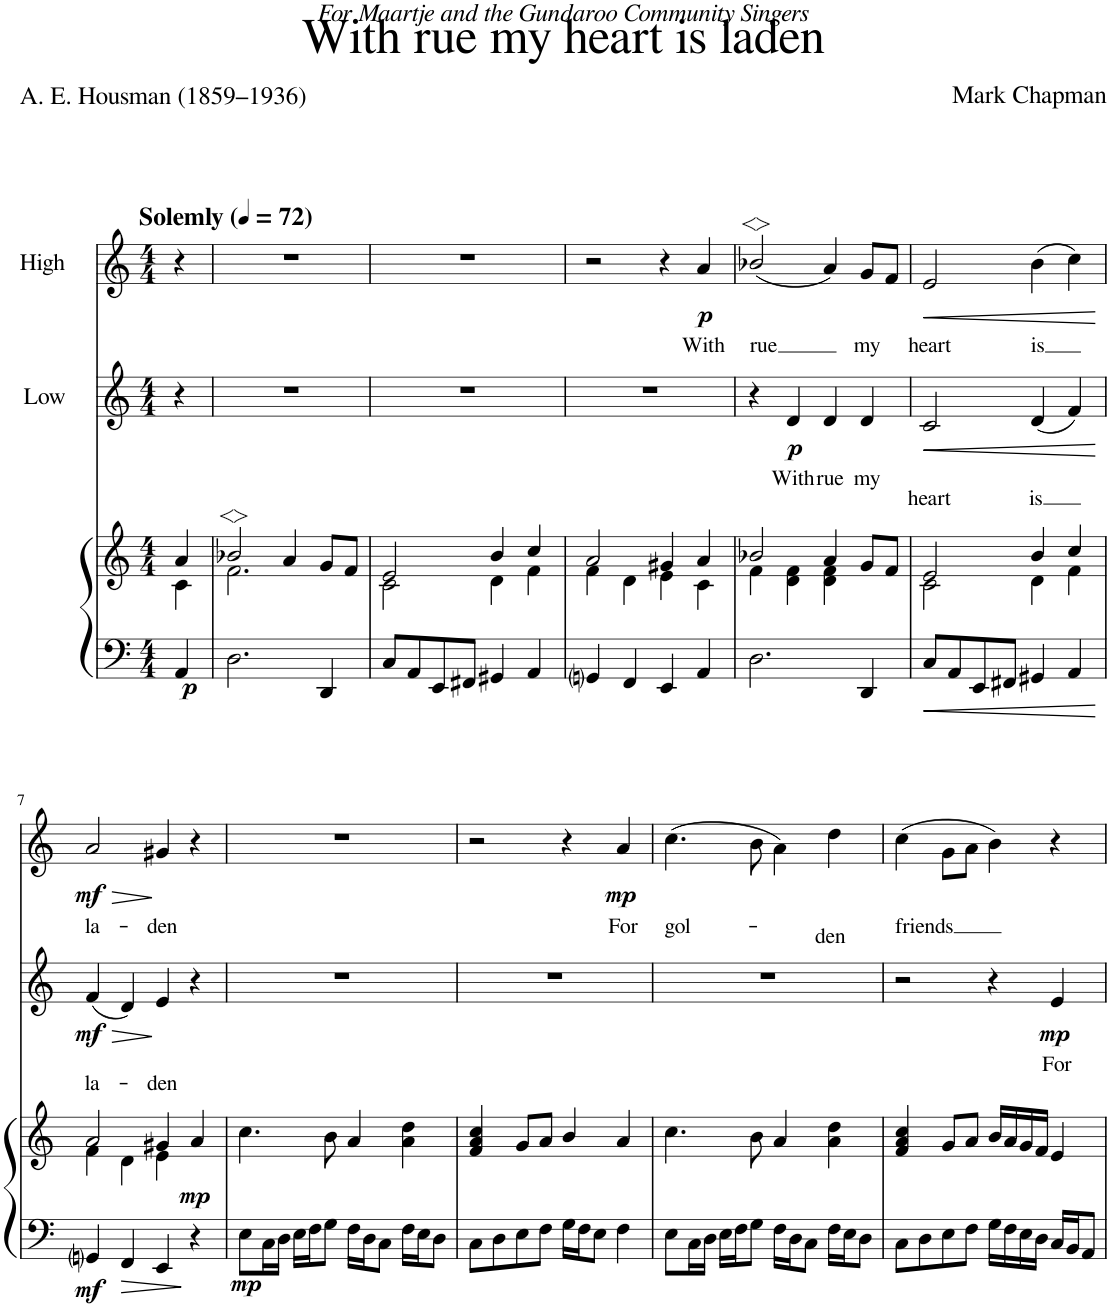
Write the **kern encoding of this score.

**kern	**kern	**dynam	**kern	**text	**dynam	**kern	**text	**dynam
*part3	*part3	*part3	*part2	*part2	*part2	*part1	*part1	*part1
*staff4	*staff3	*staff3/4	*staff2	*staff2	*staff2	*staff1	*staff1	*staff1
*I"Piano	*	*	*I"Low	*	*	*I"High	*	*
*I'Pno	*	*	*	*	*	*	*	*
*clefF4	*clefG2	*	*clefG2	*	*	*clefG2	*	*
*k[]	*k[]	*	*k[]	*	*	*k[]	*	*
*M4/4	*M4/4	*	*M4/4	*	*	*M4/4	*	*
*MM72	*MM72	*	*MM72	*	*	*MM72	*	*
=1	=1	=1	=1	=1	=1	=1	=1	=1
*	*^	*	*	*	*	*	*	*
!	!	!	!	!	!	!	!LO:TX:a:B:t=Solemly	!	!
!	!	!	!LO:DY:b=2	!	!	!	!	!	!
4AA/	4a/	4c\	p	4r	.	.	4r	.	.
=2	=2	=2	=2	=2	=2	=2	=2	=2	=2
2.D\	2b-X>/	2.f\	.	1r	.	.	1r	.	.
.	4a/	.	.	.	.	.	.	.	.
4DD/	8g/L	4ryy	.	.	.	.	.	.	.
.	8f/J	.	.	.	.	.	.	.	.
=3	=3	=3	=3	=3	=3	=3	=3	=3	=3
8C/L	2e/	2c\	.	1r	.	.	1r	.	.
8AA/	.	.	.	.	.	.	.	.	.
8EE/	.	.	.	.	.	.	.	.	.
8FF#X/J	.	.	.	.	.	.	.	.	.
4GG#X/	4b/	4d\	.	.	.	.	.	.	.
4AA/	4cc/	4f\	.	.	.	.	.	.	.
=4	=4	=4	=4	=4	=4	=4	=4	=4	=4
4GGni/	2a/	4f\	.	1r	.	.	2r	.	.
4FF/	.	4d\	.	.	.	.	.	.	.
4EE/	4g#X/	4e\	.	.	.	.	4r	.	.
!	!	!	!	!	!	!	!	!LO:LY:b	!LO:DY:b
4AA/	4a/	4c\	.	.	.	.	4a/	With	p
=5	=5	=5	=5	=5	=5	=5	=5	=5	=5
!	!	!	!	!	!	!	!	!LO:LY:b	!
2.D\	2b-X/	4f\	.	4r	.	.	(2b-X>/	rue	.
!	!	!	!	!	!LO:LY:b	!LO:DY:b	!	!	!
.	.	4d\ 4f\	.	4d/	With	p	.	.	.
!	!	!	!	!	!LO:LY:b	!	!	!	!
.	4a/	4d\ 4f\	.	4d/	rue	.	4a/)	.	.
!	!	!	!	!	!LO:LY:b	!	!	!LO:LY:b	!
4DD/	8g/L	4ryy	.	4d/	my	.	8g/L	my	.
.	8f/J	.	.	.	.	.	8f/J	.	.
=6	=6	=6	=6	=6	=6	=6	=6	=6	=6
!	!	!	!	!	!LO:LY:b	!LO:HP:b	!	!LO:LY:b	!LO:HP:b
8C/L	2e/	2c\	.	2c/	heart	<	2e/	heart	<
8AA/	.	.	.	.	.	.	.	.	.
8EE/	.	.	.	.	.	.	.	.	.
8FF#X/J	.	.	.	.	.	.	.	.	.
!	!	!	!	!	!LO:LY:b	!	!	!LO:LY:b	!
4GG#X/	4b/	4d\	.	(4d/	is	.	(4b\	is	.
4AA/	4cc/	4f\	.	4f/)	.	.	4cc\)	.	.
*	*v	*v	*	*	*	*	*	*	*
.	.	.	.	.	[	.	.	[
!!LO:LB:g=z
=7	=7	=7	=7	=7	=7	=7	=7	=7
*	*^	*	*	*	*	*	*	*
!	!	!	!LO:DY:b=2	!	!LO:LY:b	!LO:HP:b	!	!LO:LY:b	!LO:HP:b
!	!	!	!	!	!	!LO:DY:n=1:b	!	!	!LO:DY:n=1:b
4GGni/	2a/	4f\	mf	(4f/	la-	> mf	2a/	la-	> mf
4FF/	.	4d\	.	4d/)	.	.	.	.	.
!	!	!	!	!	!LO:LY:b	!	!	!LO:LY:b	!
4EE/	4g#X/	4e\	.	4e/	-den	.	4g#X/	-den	.
!	!	!	!LO:DY:b	!	!	!	!	!	!
4r	4a/	4ryy	mp	4r	.	]	4r	.	]
=8	=8	=8	=8	=8	=8	=8	=8	=8	=8
!	!	!	!LO:DY:b=2	!	!	!	!	!	!
*	*v	*v	*	*	*	*	*	*	*
8E\L	4.cc\	mp	1r	.	.	1r	.	.
16C\L	.	.	.	.	.	.	.	.
16D\JJ	.	.	.	.	.	.	.	.
16E\LL	.	.	.	.	.	.	.	.
16F\J	.	.	.	.	.	.	.	.
8G\J	8b\	.	.	.	.	.	.	.
16F\LL	4a/	.	.	.	.	.	.	.
16D\J	.	.	.	.	.	.	.	.
8C\J	.	.	.	.	.	.	.	.
16F\LL	4a\ 4dd\	.	.	.	.	.	.	.
16E\J	.	.	.	.	.	.	.	.
8D\J	.	.	.	.	.	.	.	.
=9	=9	=9	=9	=9	=9	=9	=9	=9
8C\L	4f/ 4a/ 4cc/	.	1r	.	.	2r	.	.
8D\	.	.	.	.	.	.	.	.
8E\	8g/L	.	.	.	.	.	.	.
8F\J	8a/J	.	.	.	.	.	.	.
16G\LL	4b/	.	.	.	.	4r	.	.
16F\J	.	.	.	.	.	.	.	.
8E\J	.	.	.	.	.	.	.	.
!	!	!	!	!	!	!	!LO:LY:b	!LO:DY:b
4F\	4a/	.	.	.	.	4a/	For	mp
=10	=10	=10	=10	=10	=10	=10	=10	=10
!	!	!	!	!	!	!	!LO:LY:b	!
8E\L	4.cc\	.	1r	.	.	(4.cc\	gol-	.
16C\L	.	.	.	.	.	.	.	.
16D\JJ	.	.	.	.	.	.	.	.
16E\LL	.	.	.	.	.	.	.	.
16F\J	.	.	.	.	.	.	.	.
8G\J	8b\	.	.	.	.	8b\	.	.
16F\LL	4a/	.	.	.	.	4a\)	.	.
16D\J	.	.	.	.	.	.	.	.
8C\J	.	.	.	.	.	.	.	.
!	!	!	!	!	!	!	!LO:LY:b	!
16F\LL	4a\ 4dd\	.	.	.	.	4dd\	-den	.
16E\J	.	.	.	.	.	.	.	.
8D\J	.	.	.	.	.	.	.	.
=11	=11	=11	=11	=11	=11	=11	=11	=11
!	!	!	!	!	!	!	!LO:LY:b	!
8C\L	4f/ 4a/ 4cc/	.	2r	.	.	(4cc\	friends	.
8D\	.	.	.	.	.	.	.	.
8E\	8g/L	.	.	.	.	8g\L	.	.
8F\J	8a/J	.	.	.	.	8a\J	.	.
16G\LL	16b/LL	.	4r	.	.	4b\)	.	.
16F\	16a/	.	.	.	.	.	.	.
16E\	16g/	.	.	.	.	.	.	.
16D\JJ	16f/JJ	.	.	.	.	.	.	.
!	!	!	!	!LO:LY:b	!LO:DY:b	!	!	!
16C/LL	4e/	.	4e/	For	mp	4r	.	.
16BB/J	.	.	.	.	.	.	.	.
8AA/J	.	.	.	.	.	.	.	.
=	=	=	=	=	=	=	=	=
*-	*-	*-	*-	*-	*-	*-	*-	*-
